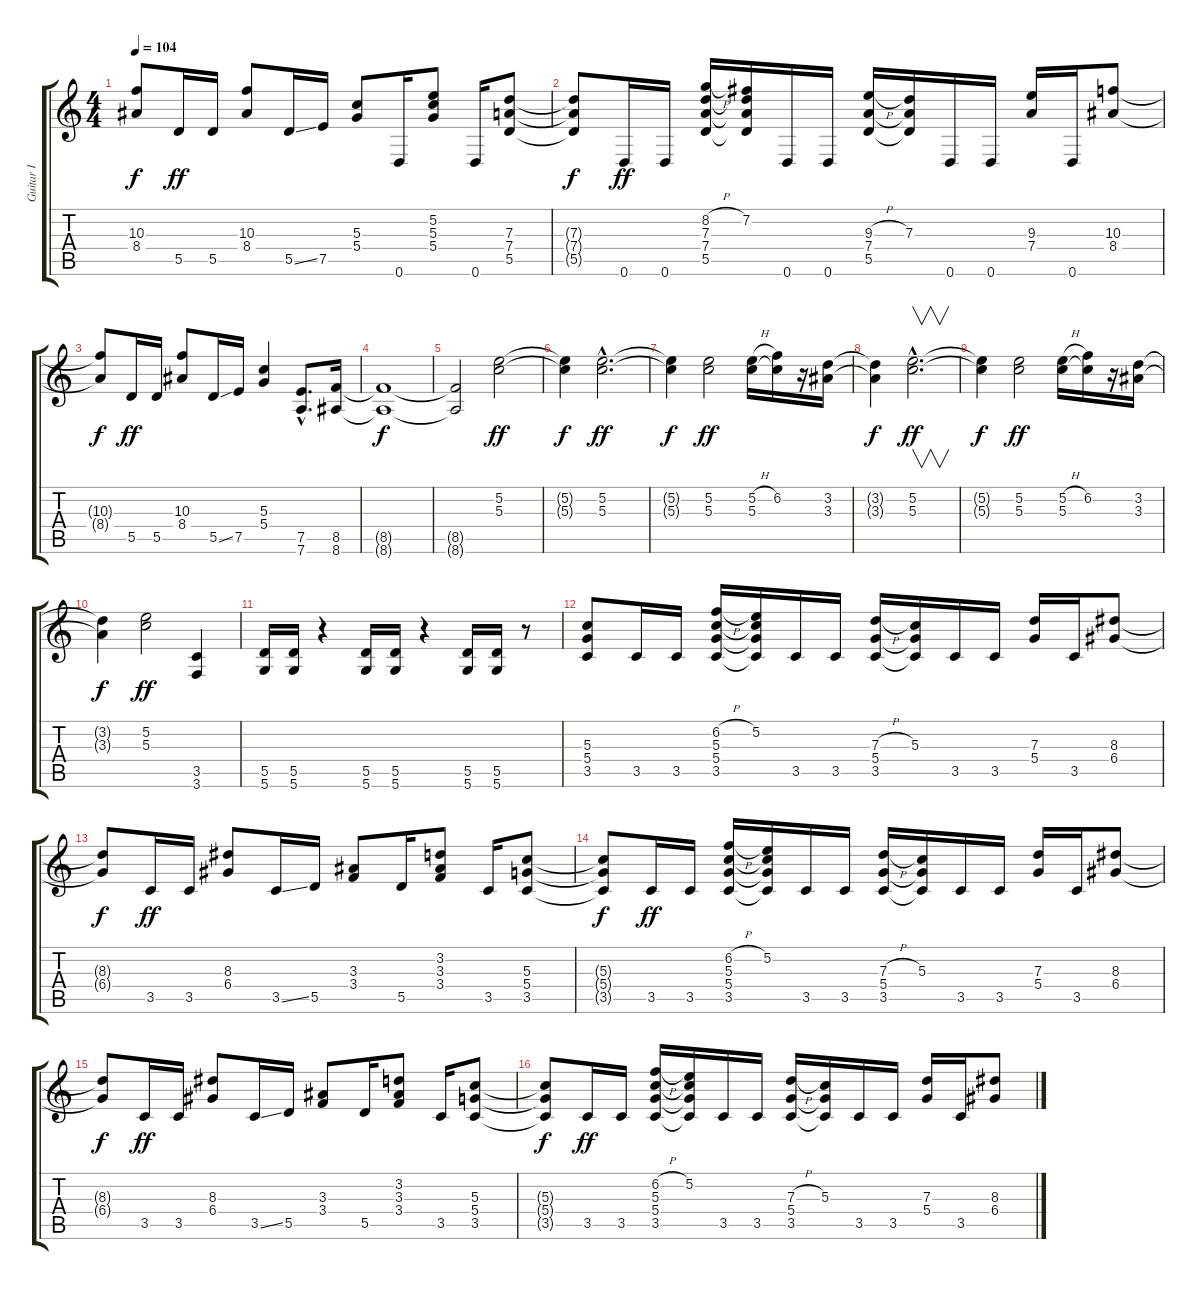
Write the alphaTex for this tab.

\track ("Guitar I" "Guitar I") {instrument distortionguitar}
\staff {score tabs}
\tuning (E4 B3 G3 D3 A2 D2) {hide}
\ts (4 4)
\tempo 104
\clef g2
\ks c
(10.3{t} 8.4{t}).8{dy f} 5.5.16{dy ff} 5.5.16 (10.3 8.4).8 5.5{ss}.16 7.5.16 (5.3 5.4).8 0.6.16 (5.2 5.3 5.4).8 0.6.16 (7.3 7.4 5.5).8 |
(7.3{t} 7.4{t} 5.5{t}).8{dy f} 0.6.16{dy ff} 0.6.16 (8.2{h} 7.3 7.4 5.5).16 (7.2 7.3{t} 7.4{t} 5.5{t}).16 0.6.16 0.6.16 (9.3{h} 7.4 5.5).16 (7.3 7.4{t} 5.5{t}).16 0.6.16 0.6.16 (9.3 7.4).16 0.6.16 (10.3 8.4).8 |
(10.3{t} 8.4{t}).8{dy f} 5.5.16{dy ff} 5.5.16 (10.3 8.4).8 5.5{ss}.16 7.5.16 (5.3 5.4).4 (7.5{hac} 7.6{hac}).8{d} (8.5 8.6).16 |
(8.5{t} 8.6{t}).1{dy f} |
(8.5{t} 8.6{t}).2 (5.2 5.3).2{dy ff} |
(5.2{t} 5.3{t}).4{dy f} (5.2{hac} 5.3{hac}).2{d dy ff} |
(5.2{t} 5.3{t}).4{dy f} (5.2 5.3).2{dy ff} (5.2{h} 5.3).16 (6.2 5.3{t}).16 r.16 (3.2 3.3).16 |
(3.2{t} 3.3{t}).4{dy f} (5.2{hac} 5.3{hac}).2{v d dy ff} |
(5.2{t} 5.3{t}).4{dy f} (5.2 5.3).2{dy ff} (5.2{h} 5.3).16 (6.2 5.3{t}).16 r.16 (3.2 3.3).16 |
(3.2{t} 3.3{t}).4{dy f} (5.2 5.3).2{dy ff} (3.5 3.6).4 |
(5.5 5.6).16 (5.5 5.6).16 r.4 (5.5 5.6).16 (5.5 5.6).16 r.4 (5.5 5.6).16 (5.5 5.6).16 r.8 |
(5.3 5.4 3.5).8 3.5.16 3.5.16 (6.2{h} 5.3 5.4 3.5).16 (5.2 5.3{t} 5.4{t} 3.5{t}).16 3.5.16 3.5.16 (7.3{h} 5.4 3.5).16 (5.3 5.4{t} 3.5{t}).16 3.5.16 3.5.16 (7.3 5.4).16 3.5.16 (8.3 6.4).8 |
(8.3{t} 6.4{t}).8{dy f} 3.5.16{dy ff} 3.5.16 (8.3 6.4).8 3.5{ss}.16 5.5.16 (3.3 3.4).8 5.5.16 (3.2 3.3 3.4).8 3.5.16 (5.3 5.4 3.5).8 |
(5.3{t} 5.4{t} 3.5{t}).8{dy f} 3.5.16{dy ff} 3.5.16 (6.2{h} 5.3 5.4 3.5).16 (5.2 5.3{t} 5.4{t} 3.5{t}).16 3.5.16 3.5.16 (7.3{h} 5.4 3.5).16 (5.3 5.4{t} 3.5{t}).16 3.5.16 3.5.16 (7.3 5.4).16 3.5.16 (8.3 6.4).8 |
(8.3{t} 6.4{t}).8{dy f} 3.5.16{dy ff} 3.5.16 (8.3 6.4).8 3.5{ss}.16 5.5.16 (3.3 3.4).8 5.5.16 (3.2 3.3 3.4).8 3.5.16 (5.3 5.4 3.5).8 |
(5.3{t} 5.4{t} 3.5{t}).8{dy f} 3.5.16{dy ff} 3.5.16 (6.2{h} 5.3 5.4 3.5).16 (5.2 5.3{t} 5.4{t} 3.5{t}).16 3.5.16 3.5.16 (7.3{h} 5.4 3.5).16 (5.3 5.4{t} 3.5{t}).16 3.5.16 3.5.16 (7.3 5.4).16 3.5.16 (8.3 6.4).8
